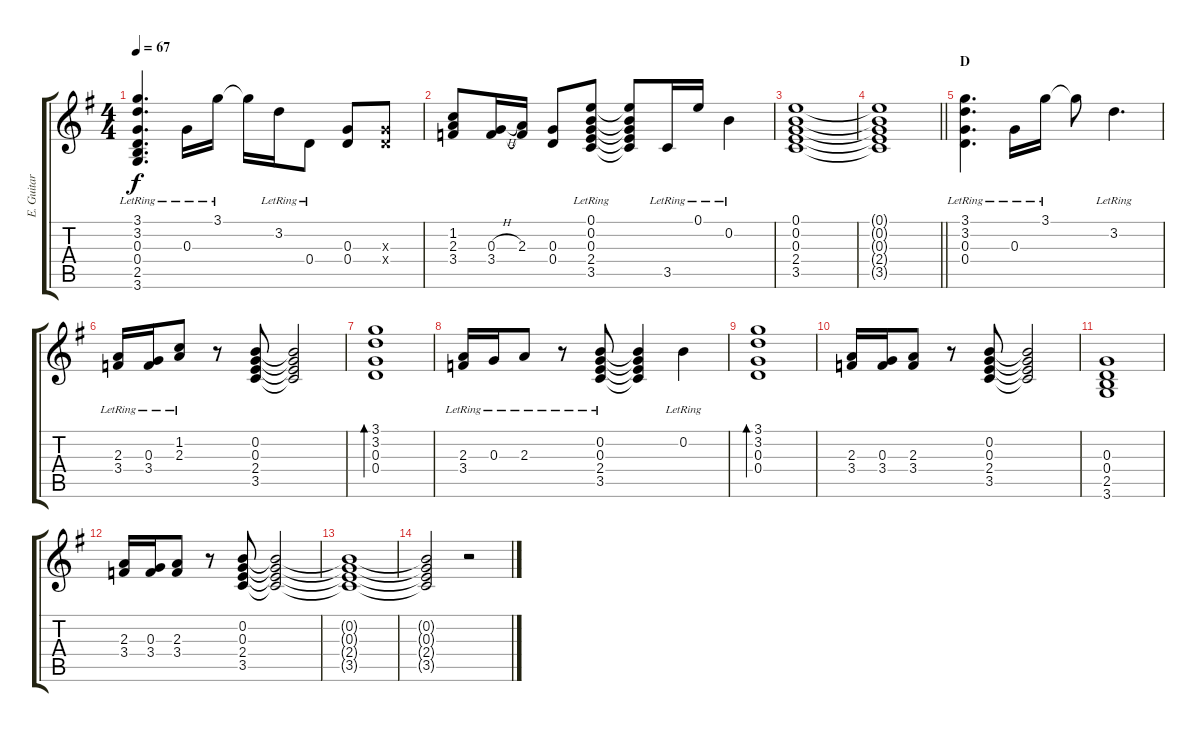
\track ("E. Guitar" "E. Guitar") {instrument electricguitarclean}
\staff {score tabs}
\tuning (E4 B3 G3 D3 A2 E2) {hide}
\ts (4 4)
\tempo 67
\clef g2
\ks g
(3.1{lr} 3.2{lr} 0.3{lr} 0.4{lr} 2.5{lr} 3.6{lr}).4{d dy f} 0.3{lr}.16 3.1{lr}.16 3.1{t}.16 3.2{lr}.16 0.4{lr}.8 (0.3 0.4).8 (0.3{x} 0.4{x}).8 |
(1.2 2.3 3.4).8 (0.3{h} 3.4).16 (2.3 3.4{t}).16 (0.3 0.4).8 (0.1{lr} 0.2{lr} 0.3{lr} 2.4{lr} 3.5{lr}).8 (0.1{t} 0.2{t} 0.3{t} 2.4{t} 3.5{t}).8 3.5{lr}.16 0.1{lr}.16 0.2{lr}.4 |
(0.1 0.2 0.3 2.4 3.5).1 |
\barLineRight lightlight
(0.1{t} 0.2{t} 0.3{t} 2.4{t} 3.5{t}).1 |
\section ("" "D")
(3.1{lr} 3.2{lr} 0.3{lr} 0.4{lr}).4{d} 0.3{lr}.16 3.1{lr}.16 3.1{t}.8 3.2{lr}.4{d} |
(2.3{lr} 3.4{lr}).16 (0.3{lr} 3.4{lr}).16 (1.2{lr} 2.3{lr}).8 r.8 (0.2 0.3 2.4 3.5).8 (0.2{t} 0.3{t} 2.4{t} 3.5{t}).2 |
(3.1 3.2 0.3 0.4).1{bd 120} |
(2.3{lr} 3.4{lr}).16 0.3{lr}.16 2.3{lr}.8 r.8 (0.2{lr} 0.3{lr} 2.4{lr} 3.5{lr}).8 (0.2{t} 0.3{t} 2.4{t} 3.5{t}).4 0.2{lr}.4 |
(3.1 3.2 0.3 0.4).1{bd 120} |
(2.3 3.4).16 (0.3 3.4).16 (2.3 3.4).8 r.8 (0.2 0.3 2.4 3.5).8 (0.2{t} 0.3{t} 2.4{t} 3.5{t}).2 |
(0.3 0.4 2.5 3.6).1 |
(2.3 3.4).16 (0.3 3.4).16 (2.3 3.4).8 r.8 (0.2 0.3 2.4 3.5).8 (0.2{t} 0.3{t} 2.4{t} 3.5{t}).2 |
(0.2{t} 0.3{t} 2.4{t} 3.5{t}).1 |
(0.2{t} 0.3{t} 2.4{t} 3.5{t}).2 r.2
